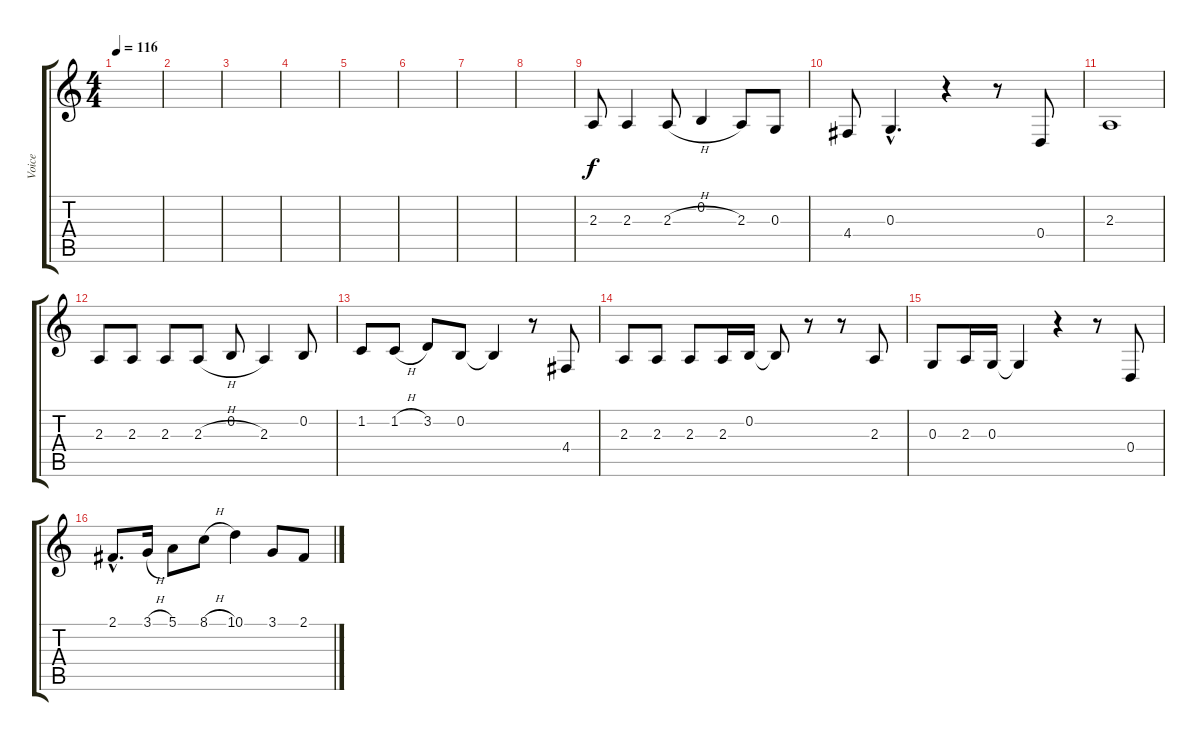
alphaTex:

\track ("Voice" "Voice") {instrument lead2sawtooth}
\staff {score tabs}
\tuning (E4 B3 G3 D3 A2 E2) {hide}
\ts (4 4)
\tempo 116
\clef g2
\ks c
|
|
|
|
|
|
|
|
2.3.8 2.3.4 2.3{h}.8 0.2.4 2.3.8 0.3.8 |
4.4.8 0.3{hac}.4{d} r.4 r.8 0.4.8 |
2.3.1 |
2.3.8 2.3.8 2.3.8 2.3{h}.8 0.2.8 2.3.4 0.2.8 |
1.2.8 1.2{h}.8 3.2.8 0.2.8 0.2{t}.4 r.8 4.4.8 |
2.3.8 2.3.8 2.3.8 2.3.16 0.2.16 0.2{t}.8 r.8 r.8 2.3.8 |
0.3.8 2.3.16 0.3.16 0.3{t}.4 r.4 r.8 0.4.8 |
2.1{hac}.8{d} 3.1{h}.16 5.1.8 8.1{h}.8 10.1.4 3.1.8 2.1.8
